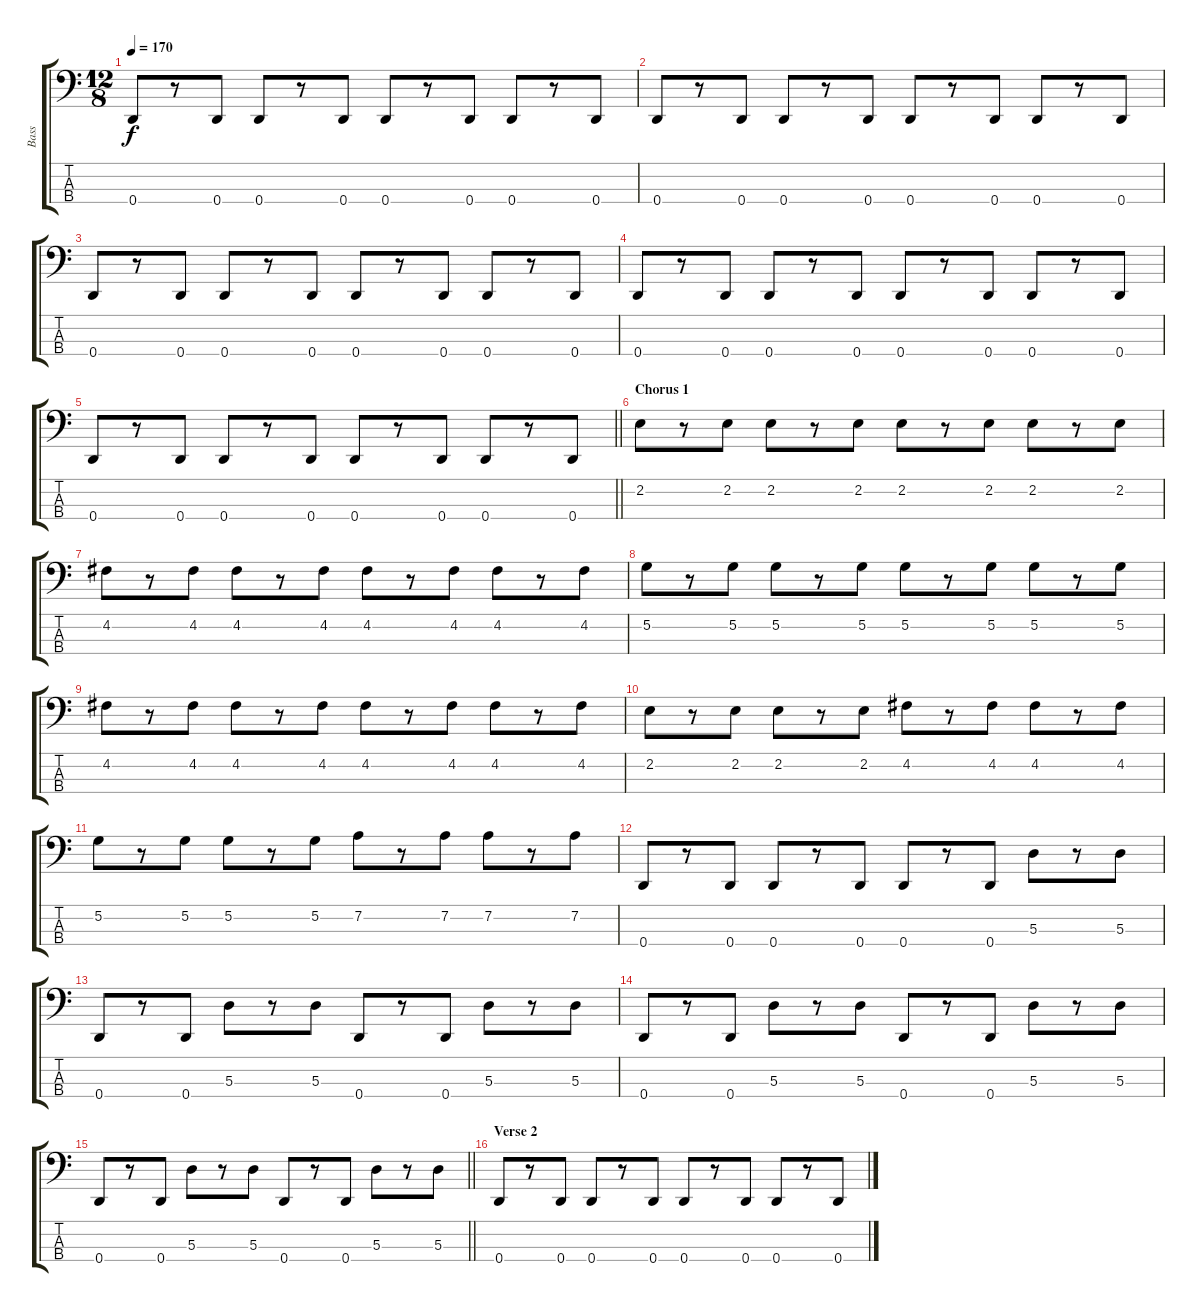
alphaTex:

\track ("Bass" "Bass") {instrument electricbassfinger}
\staff {score tabs}
\tuning (G2 D2 A1 D1) {hide}
\ts (12 8)
\tempo 170
\clef f4
\ks c
0.4.8{dy f} r.8 0.4.8 0.4.8 r.8 0.4.8 0.4.8 r.8 0.4.8 0.4.8 r.8 0.4.8 |
0.4.8 r.8 0.4.8 0.4.8 r.8 0.4.8 0.4.8 r.8 0.4.8 0.4.8 r.8 0.4.8 |
0.4.8 r.8 0.4.8 0.4.8 r.8 0.4.8 0.4.8 r.8 0.4.8 0.4.8 r.8 0.4.8 |
0.4.8 r.8 0.4.8 0.4.8 r.8 0.4.8 0.4.8 r.8 0.4.8 0.4.8 r.8 0.4.8 |
\barLineRight lightlight
0.4.8 r.8 0.4.8 0.4.8 r.8 0.4.8 0.4.8 r.8 0.4.8 0.4.8 r.8 0.4.8 |
\section ("" "Chorus 1")
2.2.8 r.8 2.2.8 2.2.8 r.8 2.2.8 2.2.8 r.8 2.2.8 2.2.8 r.8 2.2.8 |
4.2.8 r.8 4.2.8 4.2.8 r.8 4.2.8 4.2.8 r.8 4.2.8 4.2.8 r.8 4.2.8 |
5.2.8 r.8 5.2.8 5.2.8 r.8 5.2.8 5.2.8 r.8 5.2.8 5.2.8 r.8 5.2.8 |
4.2.8 r.8 4.2.8 4.2.8 r.8 4.2.8 4.2.8 r.8 4.2.8 4.2.8 r.8 4.2.8 |
2.2.8 r.8 2.2.8 2.2.8 r.8 2.2.8 4.2.8 r.8 4.2.8 4.2.8 r.8 4.2.8 |
5.2.8 r.8 5.2.8 5.2.8 r.8 5.2.8 7.2.8 r.8 7.2.8 7.2.8 r.8 7.2.8 |
0.4.8 r.8 0.4.8 0.4.8 r.8 0.4.8 0.4.8 r.8 0.4.8 5.3.8 r.8 5.3.8 |
0.4.8 r.8 0.4.8 5.3.8 r.8 5.3.8 0.4.8 r.8 0.4.8 5.3.8 r.8 5.3.8 |
0.4.8 r.8 0.4.8 5.3.8 r.8 5.3.8 0.4.8 r.8 0.4.8 5.3.8 r.8 5.3.8 |
\barLineRight lightlight
0.4.8 r.8 0.4.8 5.3.8 r.8 5.3.8 0.4.8 r.8 0.4.8 5.3.8 r.8 5.3.8 |
\section ("" "Verse 2")
0.4.8 r.8 0.4.8 0.4.8 r.8 0.4.8 0.4.8 r.8 0.4.8 0.4.8 r.8 0.4.8
